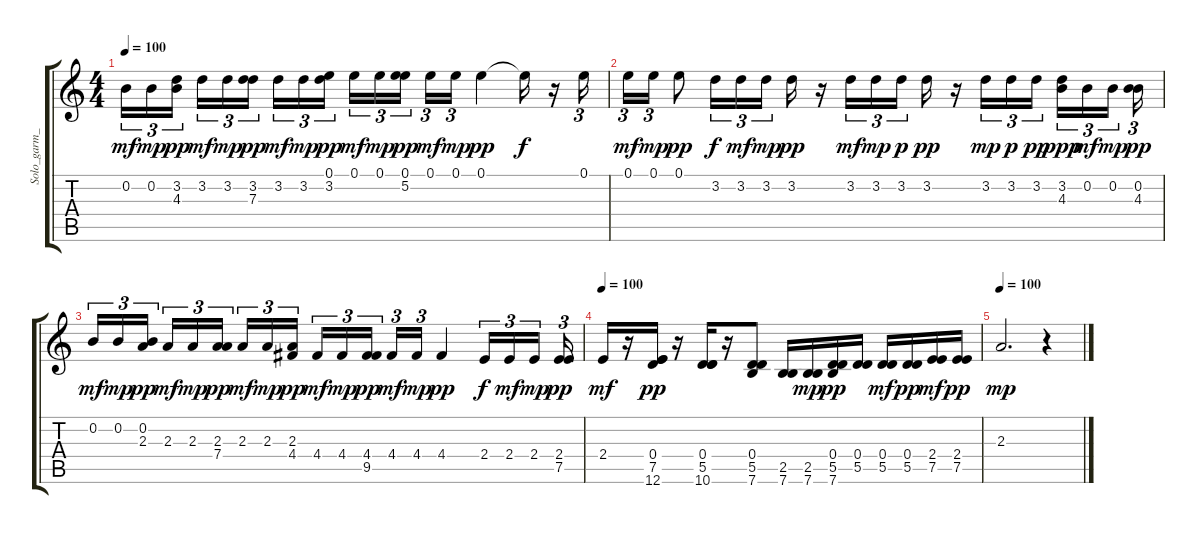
\track ("Solo_garm_dist" "Solo_garm_") {instrument overdrivenguitar}
\staff {score tabs}
\tuning (E4 B3 G3 D3 A2 E2) {hide}
\ts (4 4)
\tempo 100
\clef g2
\ks c
0.2.16{tu (3 2) dy mf} 0.2.16{tu (3 2) dy mp} (3.2 4.3).16{tu (3 2) dy pp beam splitsecondary} 3.2.16{tu (3 2) dy mf} 3.2.16{tu (3 2) dy mp} (3.2 7.3).16{tu (3 2) dy pp} 3.2.16{tu (3 2) dy mf} 3.2.16{tu (3 2) dy mp} (0.1 3.2).16{tu (3 2) dy pp beam splitsecondary} 0.1.16{tu (3 2) dy mf} 0.1.16{tu (3 2) dy mp} (0.1 5.2).16{tu (3 2) dy pp} 0.1.16{tu (3 2) dy mf} 0.1.16{tu (3 2) dy mp} 0.1.4{dy pp} 0.1{t}.16{dy f} r.16 0.1.16{tu (3 2)} |
0.1.16{tu (3 2) dy mf} 0.1.16{tu (3 2) dy mp} 0.1.8{dy pp} 3.2.16{tu (3 2) dy f} 3.2.16{tu (3 2) dy mf} 3.2.16{tu (3 2) dy mp beam splitsecondary} 3.2.16{dy pp} r.16 3.2.16{tu (3 2) dy mf} 3.2.16{tu (3 2) dy mp} 3.2.16{tu (3 2) dy p beam splitsecondary} 3.2.16{dy pp} r.16 3.2.16{tu (3 2) dy mp} 3.2.16{tu (3 2) dy p} 3.2.16{tu (3 2) dy pp beam splitsecondary} (3.2 4.3).16{tu (3 2) dy ppp} 0.2.16{tu (3 2) dy mf} 0.2.16{tu (3 2) dy mp beam splitsecondary} (0.2 4.3).16{tu (3 2) dy pp} |
0.2.16{tu (3 2) dy mf} 0.2.16{tu (3 2) dy mp} (0.2 2.3).16{tu (3 2) dy pp beam splitsecondary} 2.3.16{tu (3 2) dy mf} 2.3.16{tu (3 2) dy mp} (2.3 7.4).16{tu (3 2) dy pp} 2.3.16{tu (3 2) dy mf} 2.3.16{tu (3 2) dy mp} (2.3 4.4).16{tu (3 2) dy pp beam splitsecondary} 4.4.16{tu (3 2) dy mf} 4.4.16{tu (3 2) dy mp} (4.4 9.5).16{tu (3 2) dy pp} 4.4.16{tu (3 2) dy mf} 4.4.16{tu (3 2) dy mp} 4.4.4{dy pp} 2.4.16{tu (3 2) dy f} 2.4.16{tu (3 2) dy mf} 2.4.16{tu (3 2) dy mp beam splitsecondary} (2.4 7.5).16{tu (3 2) dy pp} |
\tempo 100
2.4.16{dy mf} r.16 (0.4 7.5 12.6).16{dy pp} r.16 (0.4 5.5 10.6).16 r.16 (0.4 5.5 7.6).8 (2.5 7.6).16 (2.5 7.6).16{dy mp} (0.4 5.5 7.6).16{dy pp} (0.4 5.5).16 (0.4 5.5).16{dy mf} (0.4 5.5).16{dy pp} (2.4 7.5).16{dy mf} (2.4 7.5).16{dy pp} |
\tempo 100
2.3.2{d dy mp volume 14} r.4
